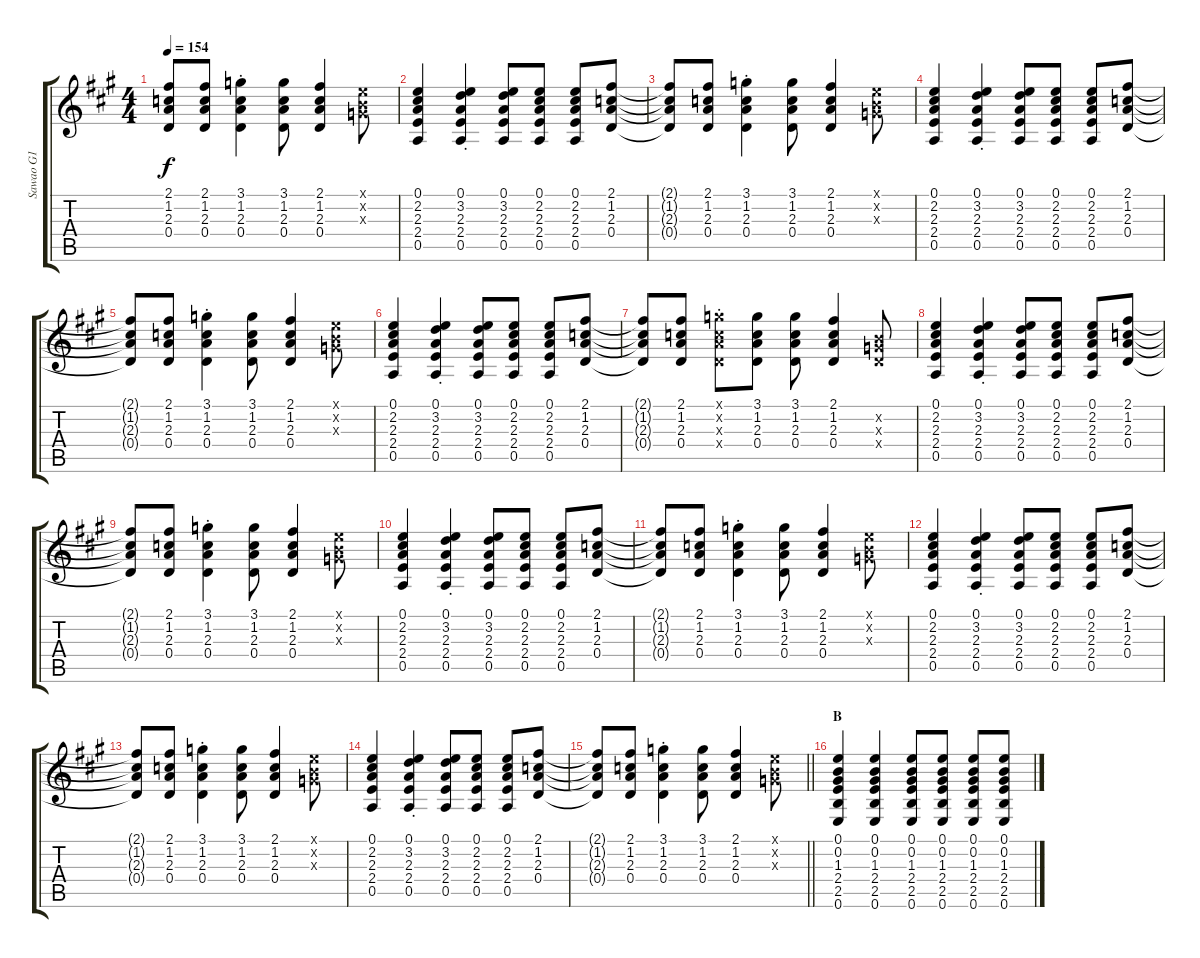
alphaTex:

\track ("Sawao G1" "Sawao G1") {instrument distortionguitar}
\staff {score tabs}
\tuning (E4 B3 G3 D3 A2 E2) {hide}
\ts (4 4)
\tempo 154
\clef g2
\ks a
(2.1{t} 1.2{t} 2.3{t} 0.4{t}).8{dy f} (2.1 1.2 2.3 0.4).8 (3.1{st} 1.2{st} 2.3{st} 0.4{st}).4 (3.1 1.2 2.3 0.4).8 (2.1 1.2 2.3 0.4).4 (0.1{x} 0.2{x} 0.3{x}).8 |
(0.1 2.2 2.3 2.4 0.5).4 (0.1{st} 3.2{st} 2.3{st} 2.4{st} 0.5{st}).4 (0.1 3.2 2.3 2.4 0.5).8 (0.1 2.2 2.3 2.4 0.5).8 (0.1 2.2 2.3 2.4 0.5).8 (2.1 1.2 2.3 0.4).8 |
(2.1{t} 1.2{t} 2.3{t} 0.4{t}).8 (2.1 1.2 2.3 0.4).8 (3.1{st} 1.2{st} 2.3{st} 0.4{st}).4 (3.1 1.2 2.3 0.4).8 (2.1 1.2 2.3 0.4).4 (0.1{x} 0.2{x} 0.3{x}).8 |
(0.1 2.2 2.3 2.4 0.5).4 (0.1{st} 3.2{st} 2.3{st} 2.4{st} 0.5{st}).4 (0.1 3.2 2.3 2.4 0.5).8 (0.1 2.2 2.3 2.4 0.5).8 (0.1 2.2 2.3 2.4 0.5).8 (2.1 1.2 2.3 0.4).8 |
(2.1{t} 1.2{t} 2.3{t} 0.4{t}).8 (2.1 1.2 2.3 0.4).8 (3.1{st} 1.2{st} 2.3{st} 0.4{st}).4 (3.1 1.2 2.3 0.4).8 (2.1 1.2 2.3 0.4).4 (0.1{x} 0.2{x} 0.3{x}).8 |
(0.1 2.2 2.3 2.4 0.5).4 (0.1{st} 3.2{st} 2.3{st} 2.4{st} 0.5{st}).4 (0.1 3.2 2.3 2.4 0.5).8 (0.1 2.2 2.3 2.4 0.5).8 (0.1 2.2 2.3 2.4 0.5).8 (2.1 1.2 2.3 0.4).8 |
(2.1{t} 1.2{t} 2.3{t} 0.4{t}).8 (2.1 1.2 2.3 0.4).8 (3.1{st x} 1.2{st x} 2.3{st x} 0.4{st x}).8 (3.1 1.2 2.3 0.4).8 (3.1 1.2 2.3 0.4).8 (2.1 1.2 2.3 0.4).4 (0.2{x} 0.3{x} 0.4{x}).8 |
(0.1 2.2 2.3 2.4 0.5).4 (0.1{st} 3.2{st} 2.3{st} 2.4{st} 0.5{st}).4 (0.1 3.2 2.3 2.4 0.5).8 (0.1 2.2 2.3 2.4 0.5).8 (0.1 2.2 2.3 2.4 0.5).8 (2.1 1.2 2.3 0.4).8 |
(2.1{t} 1.2{t} 2.3{t} 0.4{t}).8 (2.1 1.2 2.3 0.4).8 (3.1{st} 1.2{st} 2.3{st} 0.4{st}).4 (3.1 1.2 2.3 0.4).8 (2.1 1.2 2.3 0.4).4 (0.1{x} 0.2{x} 0.3{x}).8 |
(0.1 2.2 2.3 2.4 0.5).4 (0.1{st} 3.2{st} 2.3{st} 2.4{st} 0.5{st}).4 (0.1 3.2 2.3 2.4 0.5).8 (0.1 2.2 2.3 2.4 0.5).8 (0.1 2.2 2.3 2.4 0.5).8 (2.1 1.2 2.3 0.4).8 |
(2.1{t} 1.2{t} 2.3{t} 0.4{t}).8 (2.1 1.2 2.3 0.4).8 (3.1{st} 1.2{st} 2.3{st} 0.4{st}).4 (3.1 1.2 2.3 0.4).8 (2.1 1.2 2.3 0.4).4 (0.1{x} 0.2{x} 0.3{x}).8 |
(0.1 2.2 2.3 2.4 0.5).4 (0.1{st} 3.2{st} 2.3{st} 2.4{st} 0.5{st}).4 (0.1 3.2 2.3 2.4 0.5).8 (0.1 2.2 2.3 2.4 0.5).8 (0.1 2.2 2.3 2.4 0.5).8 (2.1 1.2 2.3 0.4).8 |
(2.1{t} 1.2{t} 2.3{t} 0.4{t}).8 (2.1 1.2 2.3 0.4).8 (3.1{st} 1.2{st} 2.3{st} 0.4{st}).4 (3.1 1.2 2.3 0.4).8 (2.1 1.2 2.3 0.4).4 (0.1{x} 0.2{x} 0.3{x}).8 |
(0.1 2.2 2.3 2.4 0.5).4 (0.1{st} 3.2{st} 2.3{st} 2.4{st} 0.5{st}).4 (0.1 3.2 2.3 2.4 0.5).8 (0.1 2.2 2.3 2.4 0.5).8 (0.1 2.2 2.3 2.4 0.5).8 (2.1 1.2 2.3 0.4).8 |
\barLineRight lightlight
(2.1{t} 1.2{t} 2.3{t} 0.4{t}).8 (2.1 1.2 2.3 0.4).8 (3.1{st} 1.2{st} 2.3{st} 0.4{st}).4 (3.1 1.2 2.3 0.4).8 (2.1 1.2 2.3 0.4).4 (0.1{x} 0.2{x} 0.3{x}).8 |
\section ("" "B")
(0.1 0.2 1.3 2.4 2.5 0.6).4 (0.1 0.2 1.3 2.4 2.5 0.6).4 (0.1 0.2 1.3 2.4 2.5 0.6).8 (0.1 0.2 1.3 2.4 2.5 0.6).8 (0.1 0.2 1.3 2.4 2.5 0.6).8 (0.1 0.2 1.3 2.4 2.5 0.6).8
